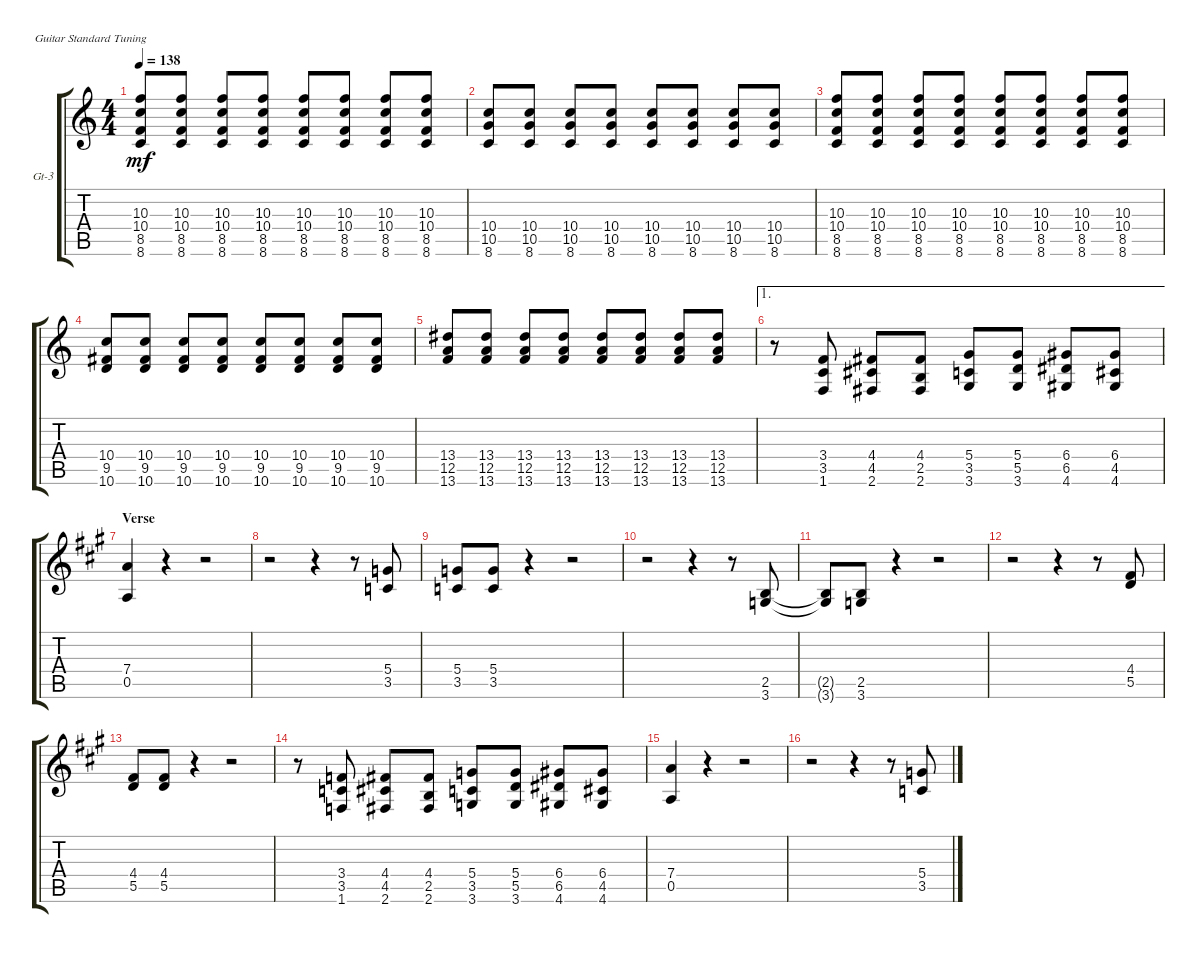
\defaultSystemsLayout 4
\bracketExtendMode groupsimilarinstruments
\firstSystemTrackNameOrientation horizontal
\otherSystemsTrackNameOrientation horizontal
\track ("Guitar 3" "Gt-3") {instrument distortionguitar}
\staff {score tabs}
\tuning (E4 B3 G3 D3 A2 E2)
\ts (4 4)
\tempo 138
\clef g2
\scale
0.333333
\ks c
(8.6 8.5 10.4 10.3).8{dy mf} (8.6 8.5 10.4 10.3).8 (8.6 8.5 10.4 10.3).8 (8.6 8.5 10.4 10.3).8 (8.6 8.5 10.4 10.3).8 (8.6 8.5 10.4 10.3).8 (8.6 8.5 10.4 10.3).8 (8.6 8.5 10.4 10.3).8 |
\scale
0.333333 (8.6 10.5 10.4).8 (8.6 10.5 10.4).8 (8.6 10.5 10.4).8 (8.6 10.5 10.4).8 (8.6 10.5 10.4).8 (8.6 10.5 10.4).8 (8.6 10.5 10.4).8 (8.6 10.5 10.4).8 |
\scale
0.333333 (8.6 8.5 10.4 10.3).8 (8.6 8.5 10.4 10.3).8 (8.6 8.5 10.4 10.3).8 (8.6 8.5 10.4 10.3).8 (8.6 8.5 10.4 10.3).8 (8.6 8.5 10.4 10.3).8 (8.6 8.5 10.4 10.3).8 (8.6 8.5 10.4 10.3).8 |
\scale
0.333333 (10.6 9.5 10.4).8 (10.6 9.5 10.4).8 (10.6 9.5 10.4).8 (10.6 9.5 10.4).8 (10.6 9.5 10.4).8 (10.6 9.5 10.4).8 (10.6 9.5 10.4).8 (10.6 9.5 10.4).8 |
\scale
0.333333 (13.6 12.5 13.4).8 (13.6 12.5 13.4).8 (13.6 12.5 13.4).8 (13.6 12.5 13.4).8 (13.6 12.5 13.4).8 (13.6 12.5 13.4).8 (13.6 12.5 13.4).8 (13.6 12.5 13.4).8 |
\ae 1
\scale
0.333333 r.8 (1.6 3.5 3.4).8 (2.6 4.5 4.4).8 (2.6 2.5 4.4).8 (3.6 3.5 5.4).8 (3.6 5.5 5.4).8 (4.6 6.5 6.4).8 (4.6 4.5 6.4).8 |
\section ("" "Verse")
\scale
0.333333
\ks a
(0.5 7.4).4 r.4 r.2 |
\scale
0.333333 r.2 r.4 r.8 (3.5 5.4).8 |
\scale
0.333333 (3.5 5.4).8 (3.5 5.4).8 r.4 r.2 |
\scale
0.333333 r.2 r.4 r.8 (3.6 2.5).8 |
\scale
0.333333 (3.6{t} 2.5{t}).8 (3.6 2.5).8 r.4 r.2 |
\scale
0.333333 r.2 r.4 r.8 (5.5 4.4).8 |
\scale
0.333333 (5.5 4.4).8 (5.5 4.4).8 r.4 r.2 |
\scale
0.333333 r.8 (1.6 3.4 3.5).8 (2.6 4.4 4.5).8 (2.6 4.4 2.5).8 (3.6 5.4 3.5).8 (3.6 5.4 5.5).8 (4.6 6.4 6.5).8 (4.6 6.4 4.5).8 |
\scale
0.333333 (0.5 7.4).4 r.4 r.2 |
\scale
0.333333 r.2 r.4 r.8 (3.5 5.4).8
